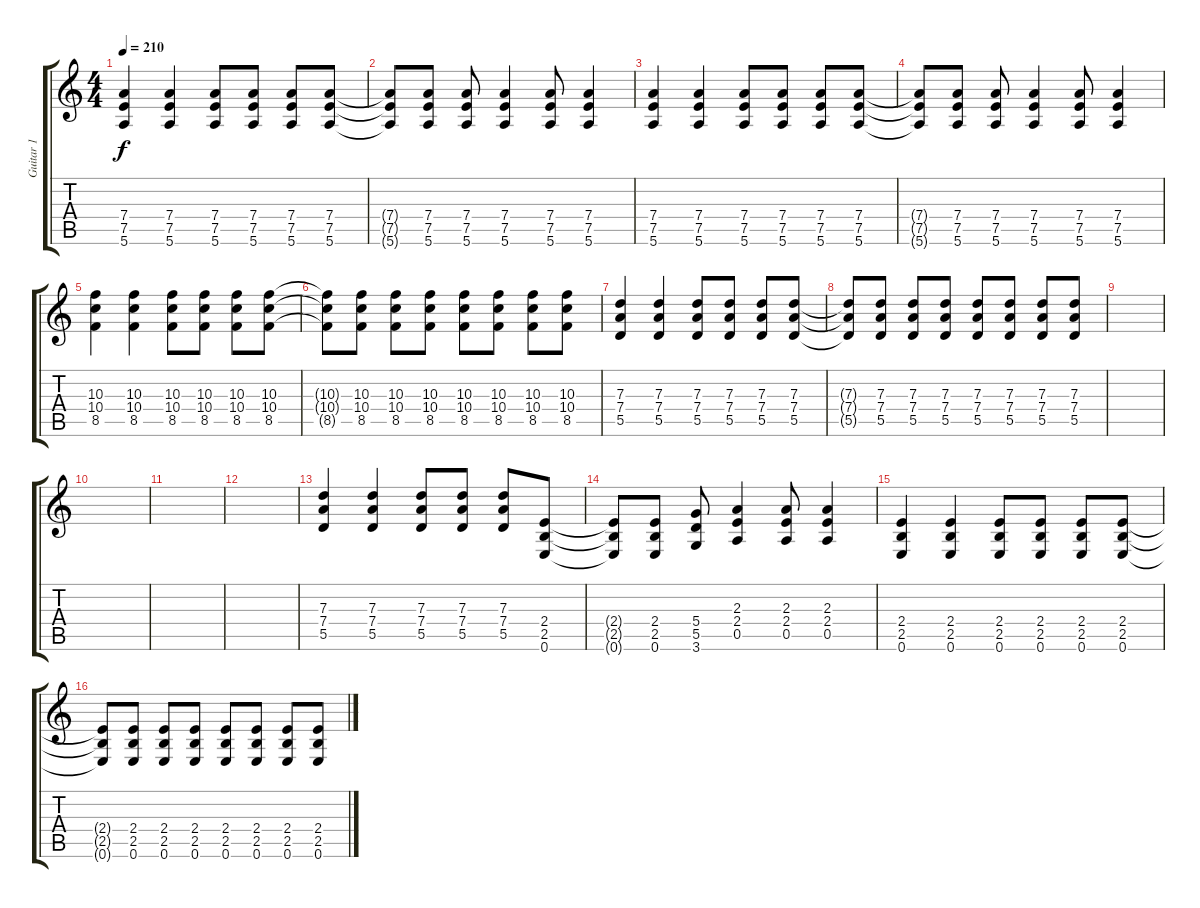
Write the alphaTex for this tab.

\track ("Guitar 1" "Guitar 1") {instrument distortionguitar}
\staff {score tabs}
\tuning (E4 B3 G3 D3 A2 E2) {hide}
\ts (4 4)
\tempo 210
\clef g2
\ks c
(7.4 7.5 5.6).4{dy f} (7.4 7.5 5.6).4 (7.4 7.5 5.6).8 (7.4 7.5 5.6).8 (7.4 7.5 5.6).8 (7.4 7.5 5.6).8 |
(7.4{t} 7.5{t} 5.6{t}).8 (7.4 7.5 5.6).8 (7.4 7.5 5.6).8 (7.4 7.5 5.6).4 (7.4 7.5 5.6).8 (7.4 7.5 5.6).4 |
(7.4 7.5 5.6).4 (7.4 7.5 5.6).4 (7.4 7.5 5.6).8 (7.4 7.5 5.6).8 (7.4 7.5 5.6).8 (7.4 7.5 5.6).8 |
(7.4{t} 7.5{t} 5.6{t}).8 (7.4 7.5 5.6).8 (7.4 7.5 5.6).8 (7.4 7.5 5.6).4 (7.4 7.5 5.6).8 (7.4 7.5 5.6).4 |
(10.3 10.4 8.5).4 (10.3 10.4 8.5).4 (10.3 10.4 8.5).8 (10.3 10.4 8.5).8 (10.3 10.4 8.5).8 (10.3 10.4 8.5).8 |
(10.3{t} 10.4{t} 8.5{t}).8 (10.3 10.4 8.5).8 (10.3 10.4 8.5).8 (10.3 10.4 8.5).8 (10.3 10.4 8.5).8 (10.3 10.4 8.5).8 (10.3 10.4 8.5).8 (10.3 10.4 8.5).8 |
(7.3 7.4 5.5).4 (7.3 7.4 5.5).4 (7.3 7.4 5.5).8 (7.3 7.4 5.5).8 (7.3 7.4 5.5).8 (7.3 7.4 5.5).8 |
(7.3{t} 7.4{t} 5.5{t}).8 (7.3 7.4 5.5).8 (7.3 7.4 5.5).8 (7.3 7.4 5.5).8 (7.3 7.4 5.5).8 (7.3 7.4 5.5).8 (7.3 7.4 5.5).8 (7.3 7.4 5.5).8 |
|
|
|
|
(7.3 7.4 5.5).4 (7.3 7.4 5.5).4 (7.3 7.4 5.5).8 (7.3 7.4 5.5).8 (7.3 7.4 5.5).8 (2.4 2.5 0.6).8 |
(2.4{t} 2.5{t} 0.6{t}).8 (2.4 2.5 0.6).8 (5.4 5.5 3.6).8 (2.3 2.4 0.5).4 (2.3 2.4 0.5).8 (2.3 2.4 0.5).4 |
(2.4 2.5 0.6).4 (2.4 2.5 0.6).4 (2.4 2.5 0.6).8 (2.4 2.5 0.6).8 (2.4 2.5 0.6).8 (2.4 2.5 0.6).8 |
(2.4{t} 2.5{t} 0.6{t}).8 (2.4 2.5 0.6).8 (2.4 2.5 0.6).8 (2.4 2.5 0.6).8 (2.4 2.5 0.6).8 (2.4 2.5 0.6).8 (2.4 2.5 0.6).8 (2.4 2.5 0.6).8
